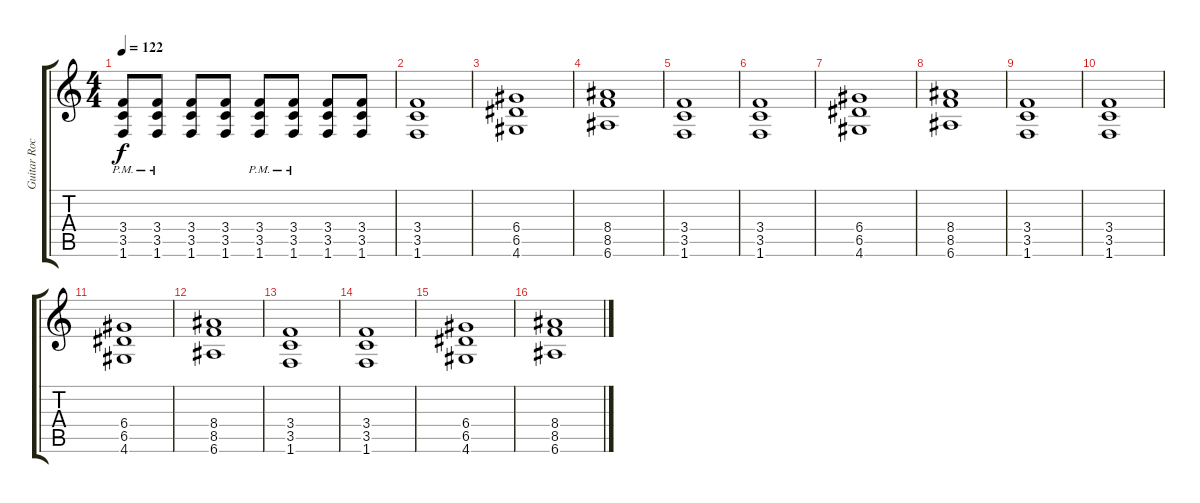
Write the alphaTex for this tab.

\track ("Guitar Rock" "Guitar Roc") {instrument overdrivenguitar}
\staff {score tabs}
\tuning (E4 B3 G3 D3 A2 E2) {hide}
\ts (4 4)
\tempo 122
\clef g2
\ks c
(3.4{pm} 3.5{pm} 1.6{pm}).8{dy f} (3.4{pm} 3.5{pm} 1.6{pm}).8 (3.4 3.5 1.6).8 (3.4 3.5 1.6).8 (3.4{pm} 3.5{pm} 1.6{pm}).8 (3.4{pm} 3.5{pm} 1.6{pm}).8 (3.4 3.5 1.6).8 (3.4 3.5 1.6).8 |
(3.4 3.5 1.6).1 |
(6.4 6.5 4.6).1 |
(8.4 8.5 6.6).1 |
(3.4 3.5 1.6).1 |
(3.4 3.5 1.6).1 |
(6.4 6.5 4.6).1 |
(8.4 8.5 6.6).1 |
(3.4 3.5 1.6).1 |
(3.4 3.5 1.6).1 |
(6.4 6.5 4.6).1 |
(8.4 8.5 6.6).1 |
(3.4 3.5 1.6).1 |
(3.4 3.5 1.6).1 |
(6.4 6.5 4.6).1 |
(8.4 8.5 6.6).1
